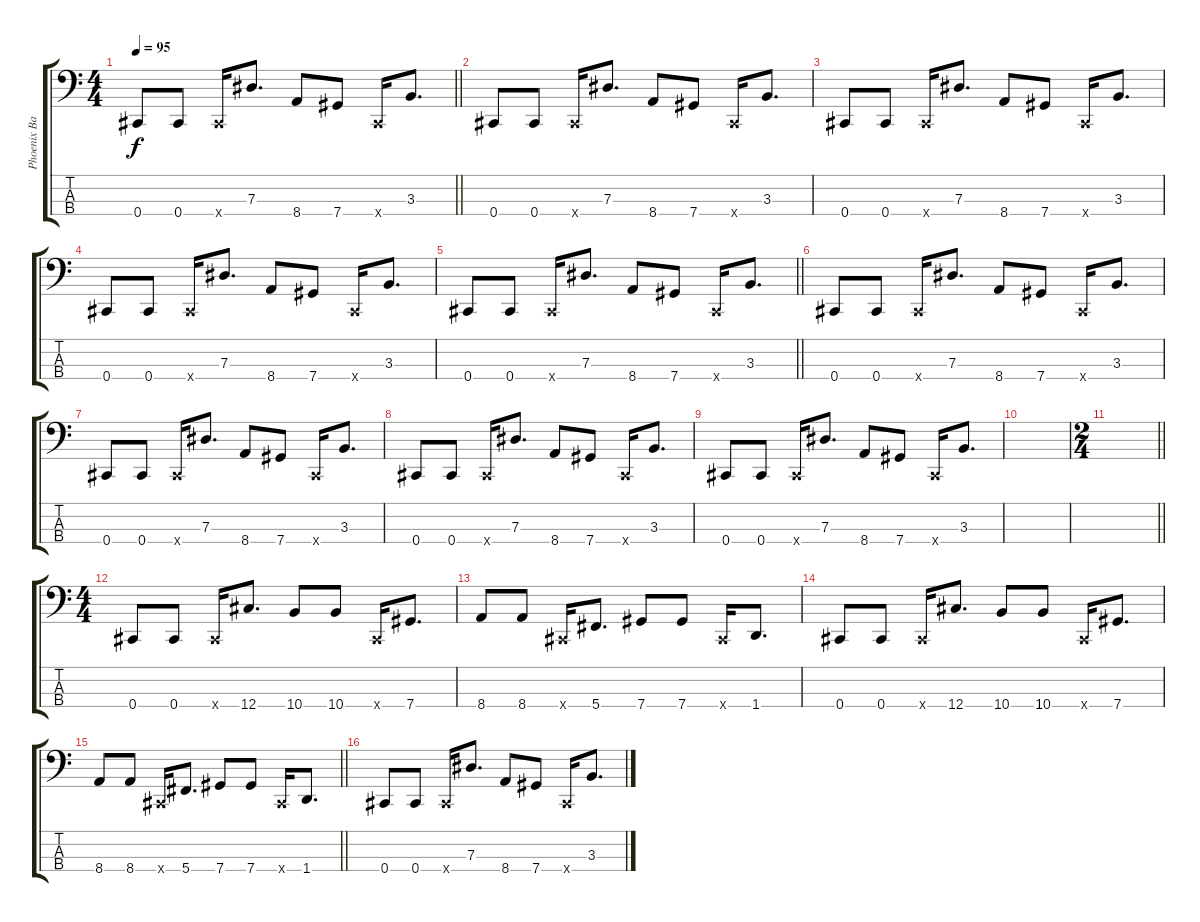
\track ("Phoenix Bass2" "Phoenix Ba") {instrument electricbasspick}
\staff {score tabs}
\tuning (Gb2 Db2 Ab1 Db1) {hide}
\ts (4 4)
\tempo 95
\clef f4
\barLineRight lightlight
\ks c
0.4.8{dy f} 0.4.8 0.4{x}.16 7.3.8{d} 8.4.8 7.4.8 0.4{x}.16 3.3.8{d} |
0.4.8 0.4.8 0.4{x}.16 7.3.8{d} 8.4.8 7.4.8 0.4{x}.16 3.3.8{d} |
0.4.8 0.4.8 0.4{x}.16 7.3.8{d} 8.4.8 7.4.8 0.4{x}.16 3.3.8{d} |
0.4.8 0.4.8 0.4{x}.16 7.3.8{d} 8.4.8 7.4.8 0.4{x}.16 3.3.8{d} |
\barLineRight lightlight
0.4.8 0.4.8 0.4{x}.16 7.3.8{d} 8.4.8 7.4.8 0.4{x}.16 3.3.8{d} |
0.4.8 0.4.8 0.4{x}.16 7.3.8{d} 8.4.8 7.4.8 0.4{x}.16 3.3.8{d} |
0.4.8 0.4.8 0.4{x}.16 7.3.8{d} 8.4.8 7.4.8 0.4{x}.16 3.3.8{d} |
0.4.8 0.4.8 0.4{x}.16 7.3.8{d} 8.4.8 7.4.8 0.4{x}.16 3.3.8{d} |
0.4.8 0.4.8 0.4{x}.16 7.3.8{d} 8.4.8 7.4.8 0.4{x}.16 3.3.8{d} |
|
\ts (2 4)
\barLineRight lightlight
|
\ts (4 4)
0.4.8 0.4.8 0.4{x}.16 12.4.8{d} 10.4.8 10.4.8 0.4{x}.16 7.4.8{d} |
8.4.8 8.4.8 0.4{x}.16 5.4.8{d} 7.4.8 7.4.8 0.4{x}.16 1.4.8{d} |
0.4.8 0.4.8 0.4{x}.16 12.4.8{d} 10.4.8 10.4.8 0.4{x}.16 7.4.8{d} |
\barLineRight lightlight
8.4.8 8.4.8 0.4{x}.16 5.4.8{d} 7.4.8 7.4.8 0.4{x}.16 1.4.8{d} |
0.4.8 0.4.8 0.4{x}.16 7.3.8{d} 8.4.8 7.4.8 0.4{x}.16 3.3.8{d}
